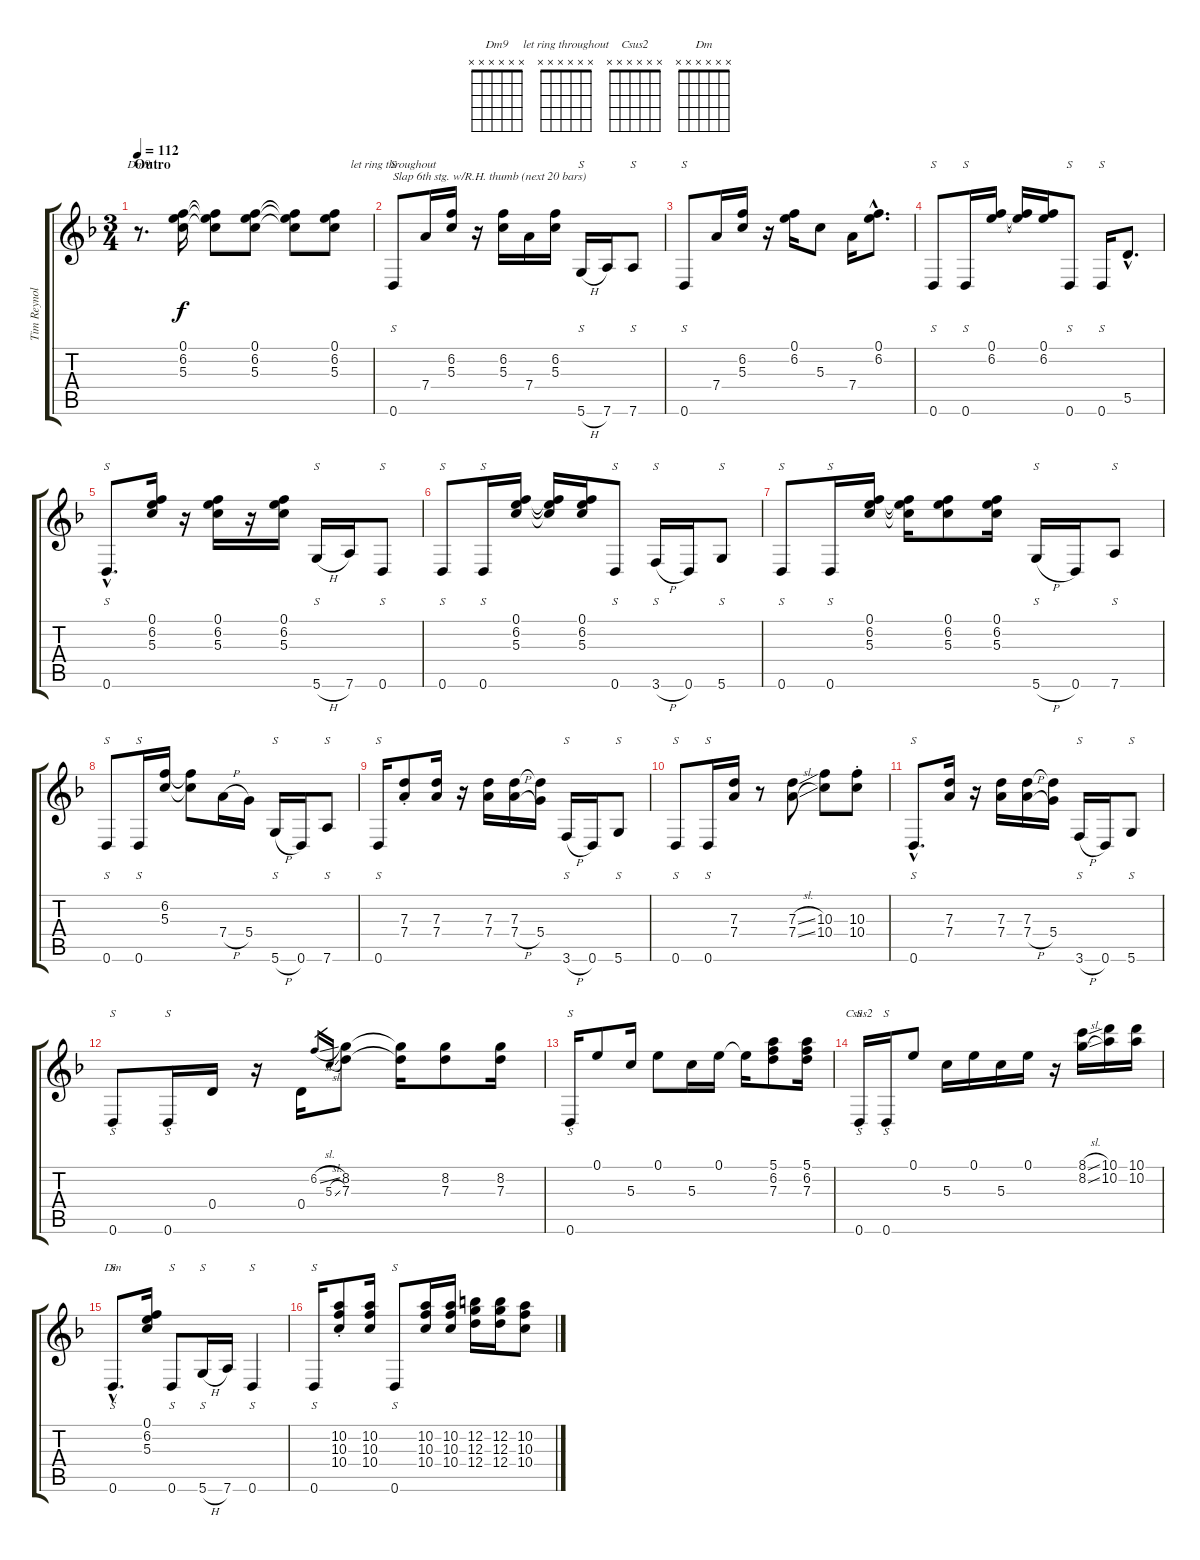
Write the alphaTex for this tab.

\track ("Tim Reynolds" "Tim Reynol") {instrument acousticguitarsteel}
\staff {score tabs}
\tuning (E4 B3 G3 D3 A2 D2) {hide}
\chord ("Dm9" x x x x x x)
\chord ("let ring throughout" x x x x x x)
\chord ("Csus2" x x x x x x)
\chord ("Dm" x x x x x x)
\ts (3 4)
\section ("" "Outro")
\tempo 112
\clef g2
\ks dminor
r.8{d ch "Dm9" dy f} (0.1 6.2 5.3).16 (0.1{t} 6.2{t} 5.3{t}).8 (0.1 6.2 5.3).8 (0.1{t} 6.2{t} 5.3{t}).8 (0.1 6.2 5.3).8 |
0.6.8{s ch "let ring throughout" txt "Slap 6th stg. w/R.H. thumb (next 20 bars)"} 7.4.16 (6.2 5.3).16 r.16 (6.2 5.3).16 7.4.16 (6.2 5.3).16 5.6{h}.16{s} 7.6.16 7.6.8{s} |
0.6.8{s} 7.4.16 (6.2 5.3).16 r.16 (0.1 6.2).16 5.3.8 7.4.16 (0.1{hac} 6.2{hac}).8{d} |
0.6.8{s} 0.6.16{s} (0.1 6.2).16 (0.1{t} 6.2{t}).16 (0.1 6.2).16 0.6.8{s} 0.6.16{s} 5.5{hac}.8{d} |
0.6{hac}.8{s d} (0.1 6.2 5.3).16 r.16 (0.1 6.2 5.3).16 r.16 (0.1 6.2 5.3).16 5.6{h}.16{s} 7.6.16 0.6.8{s} |
0.6.8{s} 0.6.16{s} (0.1 6.2 5.3).16 (0.1{t} 6.2{t} 5.3{t}).16 (0.1 6.2 5.3).16 0.6.8{s} 3.6{h}.16{s} 0.6.16 5.6.8{s} |
0.6.8{s} 0.6.16{s} (0.1 6.2 5.3).16 (0.1{t} 6.2{t} 5.3{t}).16 (0.1 6.2 5.3).8 (0.1 6.2 5.3).16 5.6{h}.16{s} 0.6.16 7.6.8{s} |
0.6.8{s} 0.6.16{s} (6.2 5.3).16 (6.2{t} 5.3{t}).8 7.4{h}.16 5.4.16 5.6{h}.16{s} 0.6.16 7.6.8{s} |
0.6.16{s} (7.3{st} 7.4{st}).8 (7.3 7.4).16 r.16 (7.3 7.4).16 (7.3 7.4{h}).16 (7.3{t} 5.4).16 3.6{h}.16{s} 0.6.16 5.6.8{s} |
0.6.8{s} 0.6.16{s} (7.3 7.4).16 r.8 (7.3{sl} 7.4{sl}).8 (10.3 10.4).8 (10.3{st} 10.4{st}).8 |
0.6{hac}.8{s d} (7.3 7.4).16 r.16 (7.3 7.4).16 (7.3 7.4{h}).16 (7.3{t} 5.4).16 3.6{h}.16{s} 0.6.16 5.6.8{s} |
0.6.8{s} 0.6.16{s} 0.4.16 r.16 0.4.16 6.2{sl}.16{gr} 5.3{sl}.16{gr} (8.2 7.3).8 (8.2{t} 7.3{t}).16 (8.2 7.3).8 (8.2 7.3).16 |
0.6.16{s} 0.1.8 5.3.16 0.1.8 5.3.16 0.1.16 0.1{t}.16 (5.1 6.2 7.3).8 (5.1 6.2 7.3).16 |
0.6.16{s ch "Csus2"} 0.6.16{s} 0.1.8 5.3.16 0.1.16 5.3.16 0.1.16 r.16 (8.1{sl} 8.2{sl}).16 (10.1 10.2).16 (10.1 10.2).16 |
0.6{hac}.8{s d ch "Dm"} (0.1 6.2 5.3).16 0.6.8{s} 5.6{h}.16{s} 7.6.16 0.6.4{s} |
0.6.16{s} (10.2{st} 10.3{st} 10.4{st}).8 (10.2 10.3 10.4).16 0.6.8{s} (10.2 10.3 10.4).16 (10.2 10.3 10.4).16 (12.2 12.3 12.4).16 (12.2 12.3 12.4).16 (10.2 10.3 10.4).8
